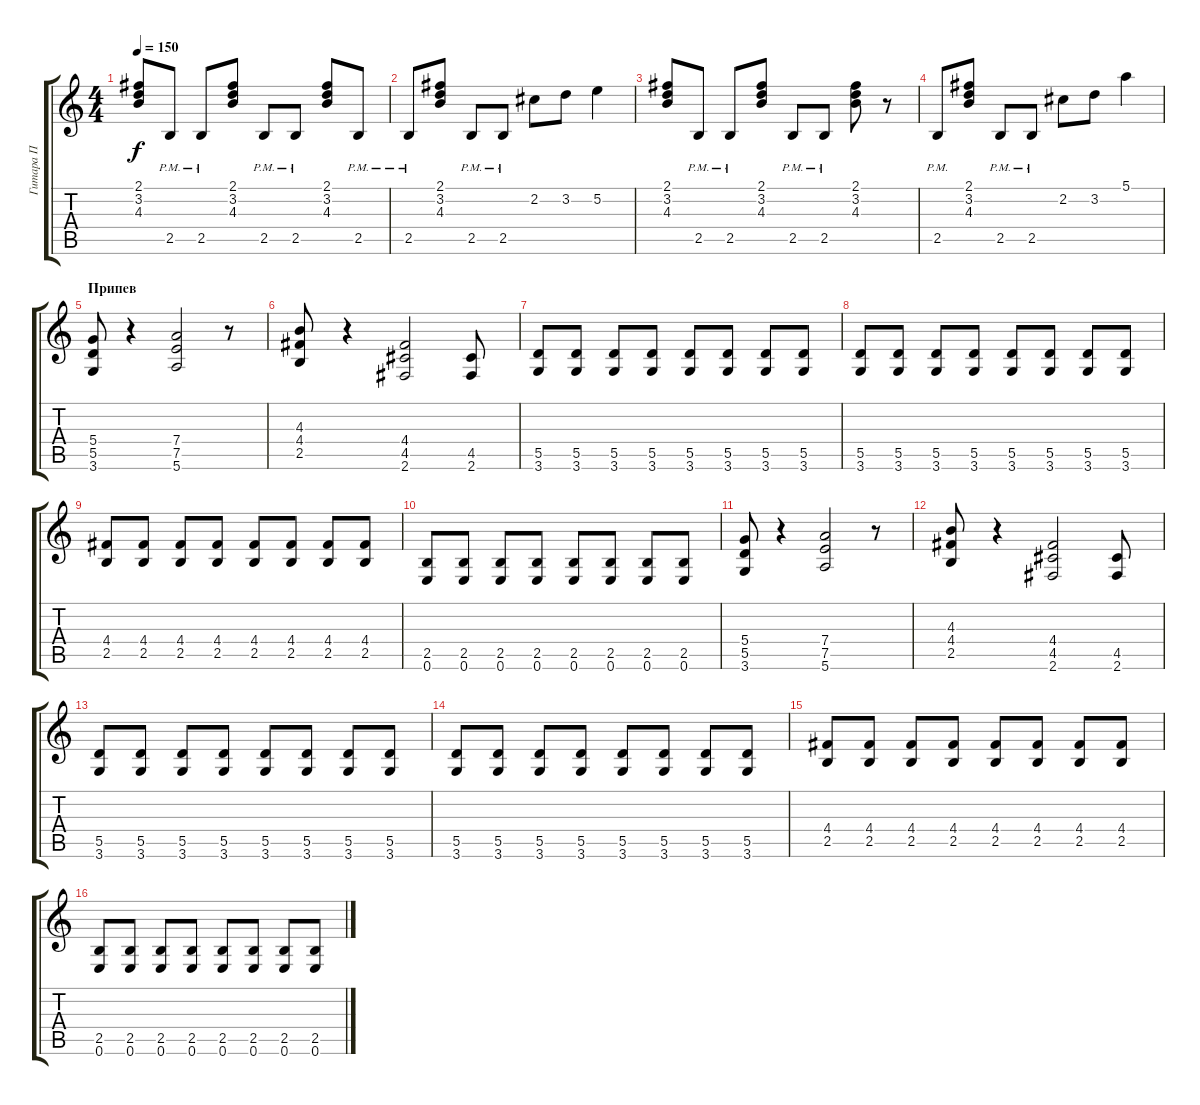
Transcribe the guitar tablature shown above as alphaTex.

\track ("Гитара П" "Гитара П") {instrument distortionguitar}
\staff {score tabs}
\tuning (E4 B3 G3 D3 A2 E2) {hide}
\ts (4 4)
\tempo 150
\clef g2
\ks c
(2.1 3.2 4.3).8{dy f} 2.5{pm}.8 2.5{pm}.8 (2.1 3.2 4.3).8 2.5{pm}.8 2.5{pm}.8 (2.1 3.2 4.3).8 2.5{pm}.8 |
2.5{pm}.8 (2.1 3.2 4.3).8 2.5{pm}.8 2.5{pm}.8 2.2.8 3.2.8 5.2.4 |
(2.1 3.2 4.3).8 2.5{pm}.8 2.5{pm}.8 (2.1 3.2 4.3).8 2.5{pm}.8 2.5{pm}.8 (2.1 3.2 4.3).8 r.8 |
2.5{pm}.8 (2.1 3.2 4.3).8 2.5{pm}.8 2.5{pm}.8 2.2.8 3.2.8 5.1.4 |
\section ("" "Припев")
(5.4 5.5 3.6).8 r.4 (7.4 7.5 5.6).2 r.8 |
(4.3 4.4 2.5).8 r.4 (4.4 4.5 2.6).2 (4.5 2.6).8 |
(5.5 3.6).8 (5.5 3.6).8 (5.5 3.6).8 (5.5 3.6).8 (5.5 3.6).8 (5.5 3.6).8 (5.5 3.6).8 (5.5 3.6).8 |
(5.5 3.6).8 (5.5 3.6).8 (5.5 3.6).8 (5.5 3.6).8 (5.5 3.6).8 (5.5 3.6).8 (5.5 3.6).8 (5.5 3.6).8 |
(4.4 2.5).8 (4.4 2.5).8 (4.4 2.5).8 (4.4 2.5).8 (4.4 2.5).8 (4.4 2.5).8 (4.4 2.5).8 (4.4 2.5).8 |
(2.5 0.6).8 (2.5 0.6).8 (2.5 0.6).8 (2.5 0.6).8 (2.5 0.6).8 (2.5 0.6).8 (2.5 0.6).8 (2.5 0.6).8 |
(5.4 5.5 3.6).8 r.4 (7.4 7.5 5.6).2 r.8 |
(4.3 4.4 2.5).8 r.4 (4.4 4.5 2.6).2 (4.5 2.6).8 |
(5.5 3.6).8 (5.5 3.6).8 (5.5 3.6).8 (5.5 3.6).8 (5.5 3.6).8 (5.5 3.6).8 (5.5 3.6).8 (5.5 3.6).8 |
(5.5 3.6).8 (5.5 3.6).8 (5.5 3.6).8 (5.5 3.6).8 (5.5 3.6).8 (5.5 3.6).8 (5.5 3.6).8 (5.5 3.6).8 |
(4.4 2.5).8 (4.4 2.5).8 (4.4 2.5).8 (4.4 2.5).8 (4.4 2.5).8 (4.4 2.5).8 (4.4 2.5).8 (4.4 2.5).8 |
(2.5 0.6).8 (2.5 0.6).8 (2.5 0.6).8 (2.5 0.6).8 (2.5 0.6).8 (2.5 0.6).8 (2.5 0.6).8 (2.5 0.6).8
